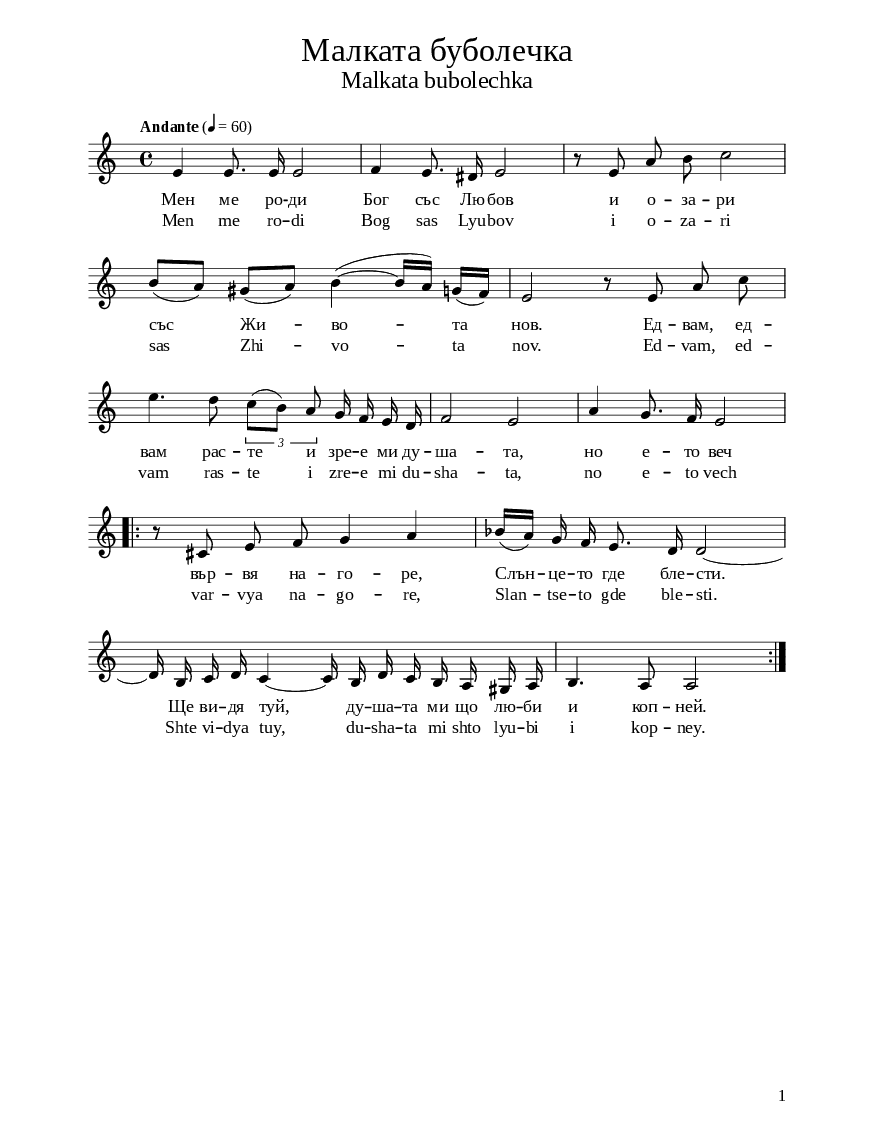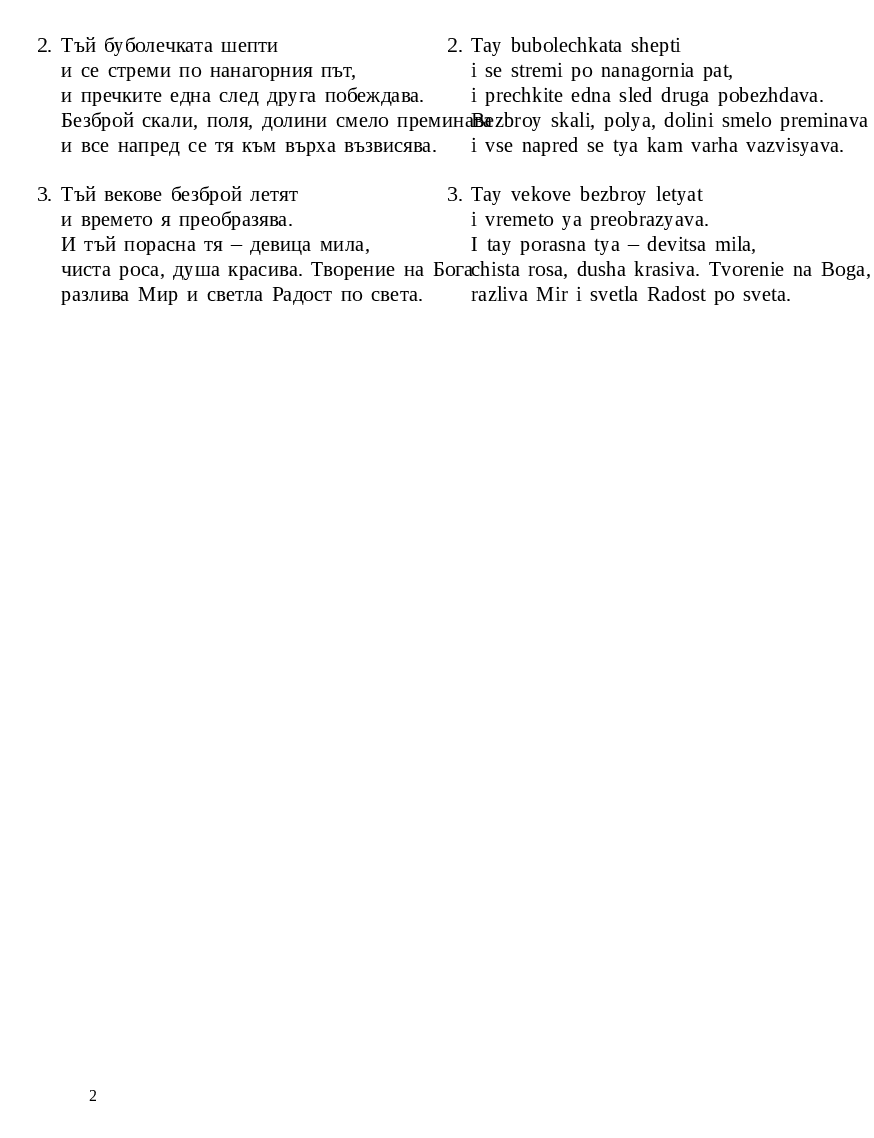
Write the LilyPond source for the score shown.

% Виж за разположението на текста.
\version "2.22.1"

% include paper part and global functions
\include "include/globals.ily"

\bookpart {
  \include "include/bookpart-paper.ily"
  \score {
    \include "include/score-layout.ily"

    \new Voice \absolute {
      \clef treble
      \key c \major
      \time 4/4
      \tempoFunc "Andante" 4 "60"
      \autoBeamOff

      e'4  e'8.  e'16  e'2 | % 2
      f'4  e'8.  dis'16  e'2 | % 3
      r8  e'8  a'8  b'8  c''2 \break | % 4
      b'8 ( [  a'8  ])   gis'8 ( [  a'8 ])
      b'4 ( ~  b'16 [  a'16 ] )   g'16 ( [
      f'16 ] )  | % 5
      e'2 r8  e'8  a'8  c''8 \break | % 6
      e''4.  d''8 \times 2/3 {
        % Триолата да дойде отгоре.
        c''8 ( [  b'8 ])  a'8
      }
      g'16  f'16  e'16  d'16 | % 7
      f'2  e'2 | % 8
      a'4  g'8.  f'16  e'2 \break
      \repeat
      volta 2 {
        | % 9
        r8  cis'8  e'8  f'8  g'4  a'4 |
        bes'16 ( [  a'16 ] )   g'16  f'16
        e'8.  d'16  d'2 ~ | % 11
        d'16  b16  c'16  d'16  c'4 ~
        c'16  b16  d'16  c'16  b16
        a16  gis16  a16 | % 12
        b4.  a8  a2
      }
    }

    \addlyrics {
      Мен ме ро -- ди Бог със Лю --
      бов и о -- за -- ри със Жи
      -- во -- та нов. Ед --
      вам, ед -- вам рас -- те  и зре
      -- е ми ду -- ша -- та, но е -- то
      веч вър -- вя на -- го -- ре, Слън
      -- це -- то где бле -- сти.
      Ще ви -- дя туй, ду -- ша -- та
      ми що лю -- би и коп -- ней.}
      \addlyrics {
        Men me ro -- di Bog sas Lyu --
        bov i o -- za -- ri sas Zhi
        -- vo -- ta nov. Ed --
        vam, ed -- vam ras -- te  i zre
        -- e mi du -- sha -- ta, no e -- to
        vech var -- vya na -- go -- re, Slan
        -- tse -- to gde ble -- sti.
        Shte vi -- dya tuy, du -- sha -- ta
        mi shto lyu -- bi i kop -- ney.}

        \header {
          title = \titleFunc "Малката буболечка" "Malkata bubolechka"
        }

        \midi{}

      } % score
      \pageBreak
      \markup \fontsize #bgCoupletFontSize {
        \hspace #-5
        \override #`(baseline-skip . ,bgCoupletBaselineSkip)
        \column {
          \line {    2. Тъй буболечката шепти }
          \line {   "   " и се стреми по нанагорния път, }
          \line {   "   " и пречките една след друга побеждава. }
          \line {   "   " Безброй скали, поля, долини смело преминава }
          \line {   "   "  и все напред се тя към върха възвисява. }
          \line {   "   "}


          \line {    3. Тъй векове безброй летят }
          \line {   "   "  и времето я преобразява. }
          \line {   "   "  И тъй порасна тя – девица мила, }
          \line {   "   "  чиста роса, душа красива. Творение на Бога}
          \line {   "   "  разлива Мир и светла Радост по света. }
        }

        \hspace #-5
        \override #`(baseline-skip . ,bgCoupletBaselineSkip)
        \column {
          \line {    2. Tay bubolechkata shepti }
          \line {   "   " i se stremi po nanagornia pat, }
          \line {   "   " i prechkite edna sled druga pobezhdava. }
          \line {   "   " Bezbroy skali, polya, dolini smelo preminava }
          \line {   "   "  i vse napred se tya kam varha vazvisyava. }
          \line {   "   "}
          \line {    3. Tay vekove bezbroy letyat }
          \line {   "   "  i vremeto ya preobrazyava. }
          \line {   "   "  I tay porasna tya – devitsa mila, }
          \line {   "   "  chista rosa, dusha krasiva.  Tvorenie na Boga,}
          \line {   "   "  razliva Mir i svetla Radost po sveta. }
        } %column
      } % markup

      \pageBreak

      % include foreign translation(s) of the song
      
\version "2.22.1"

\markup \fill-line { \fontsize #deTitleFontSize "Das kleine Käferchen" }
\markup \null
\markup \null
\markup \fontsize #deCoupletFontSize {
  \hspace #10
  \override #`(baseline-skip . ,deCoupletBaselineSkip)
      \column {
  \line {1. Mich hat Gott geboren,}

  \line { " " mit einem neuen Leben erleuchtet.}

  \line { " " Langsam, langsam gedeiht und reift meine Seele,}

  \line { " " aber sieh schon:}

  \line { " " Ich laufe aufwärts, wo die Sonne funkelt. Ich werde das sehen,}

  \line { " " was meine Seele liebt und wonach sie trachtet.}
  \line { " " }

  \line { 2. So flüstert der Käfer,}

  \line { " " und strebt auf dem Weg nach oben,}

  \line { " " und nacheinander überwindet er die Hürden. }

  \line { " " Tapfer durchquert er Felsen, }

  \line { " " Felder und Täler,}

  \line { " " und strebt immer vorwärts}

  \line { " " und erhebt sich bis zum Gipfel.}
  \line { " " }
  \line { 3. So vergehen unzählige Jahrhunderte}

  \line { " " und die Zeit verändert sich.}

  \line { " " Und so wuchs er: jungfräulich,}

  \line { " " reiner Tau, eine schöne Seele,}

  \line { " " Schöpfung Gottes --}

  \line { " " sie vergießt Frieden und helle Freude in der Welt.}
}
}


    } % bookpart

    % Più mosso
    %
